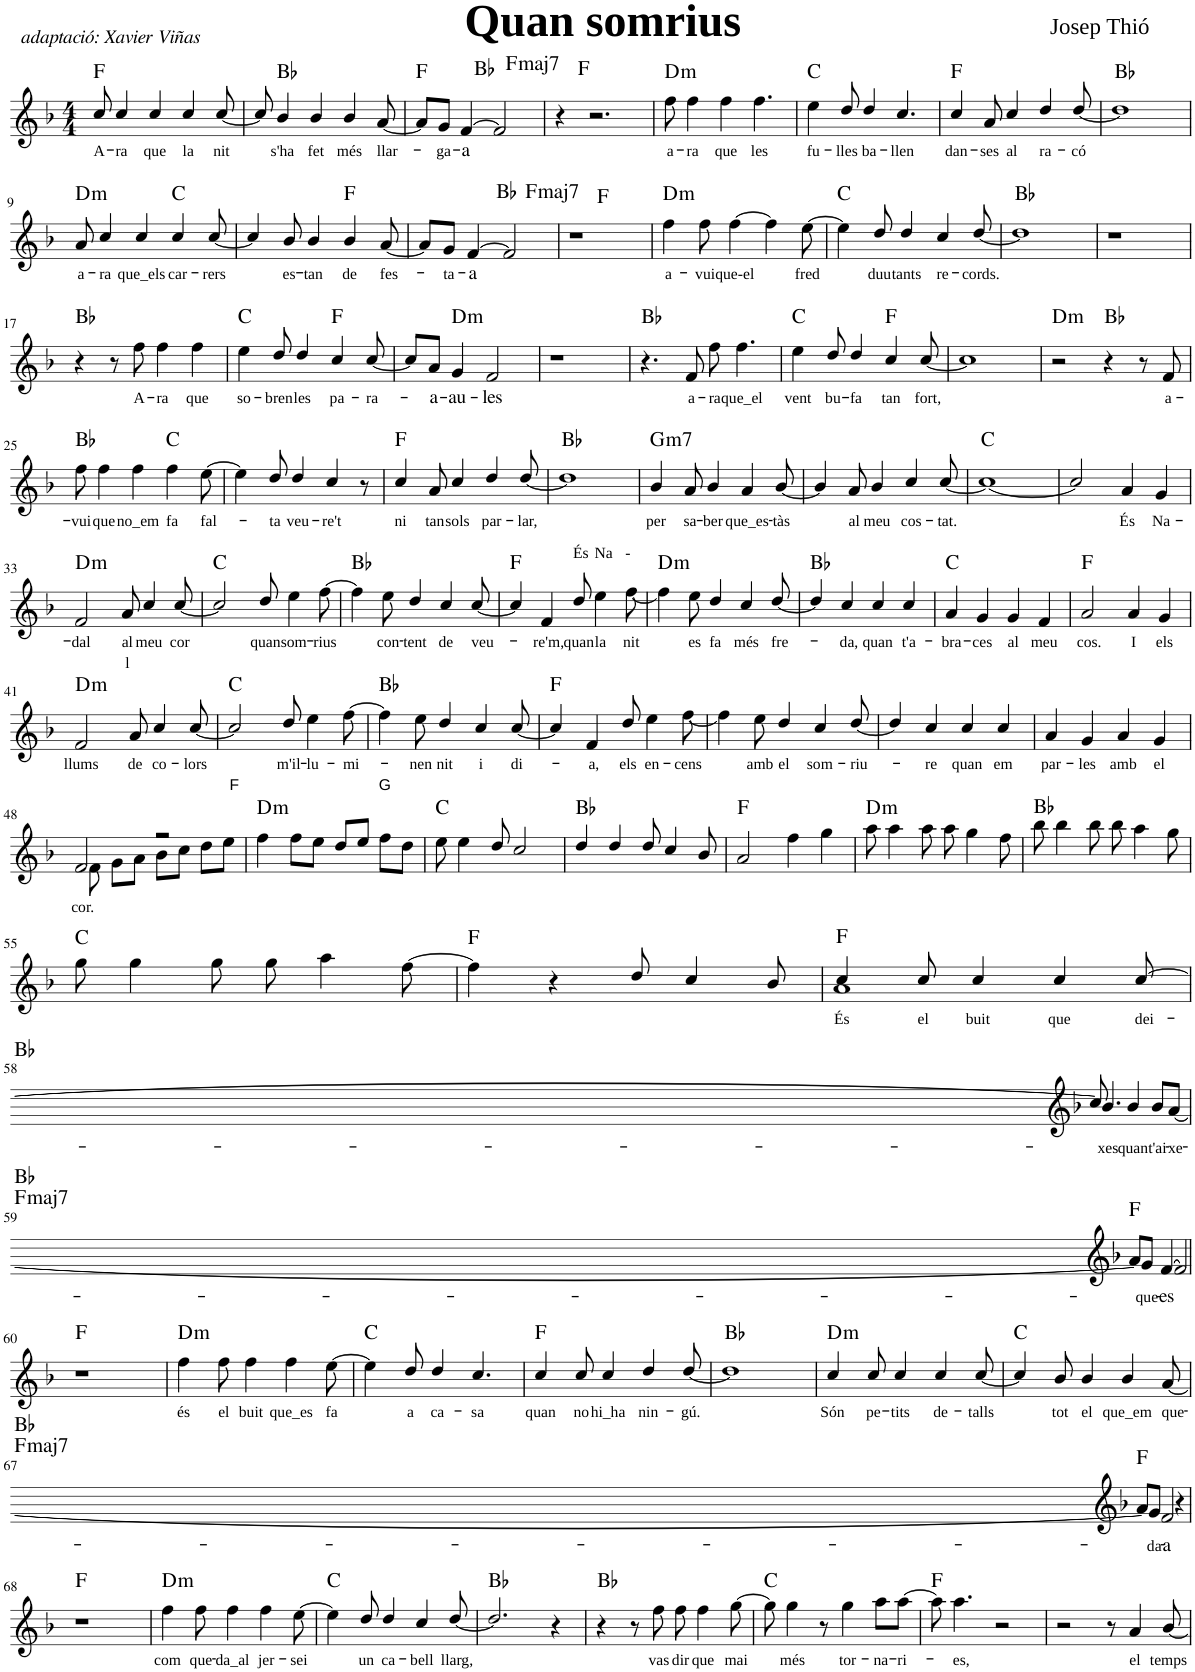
**kern	**text	**text	**harte
*part1	*part1	*part1	*part1
*staff1	*staff1	*staff1	*
*I"Instrument 1	*	*	*
*clefG2	*	*	*
*k[b-]	*	*	*
*M4/4	*	*	*
=1	=1	=1	=1
!	!LO:LY:b	!	!
8cc/	A-	.	F:maj
!	!LO:LY:b	!	!
4cc/	ra	.	.
!	!LO:LY:b	!	!
4cc/	que	.	.
!	!LO:LY:b	!	!
4cc/	la	.	.
!	!LO:LY:b	!	!
[<8cc/	nit	.	.
=2	=2	=2	=2
8cc/]	.	.	.
!	!LO:LY:b	!	!
4b-/	s'ha	.	Bb:maj
!	!LO:LY:b	!	!
4b-/	fet	.	.
!	!LO:LY:b	!	!
4b-/	més	.	.
!	!LO:LY:b	!	!
[<8a/	llar-	.	.
=3	=3	=3	=3
8a/L]	.	.	F:maj
!	!LO:LY:b	!	!
8g/J	ga-	.	.
!	!LO:LY:b	!	!
[>4f/	-a	.	.
!	!	!	!LO:H:n=1:kt=maj7
2f/]	.	.	F:maj7 Bb:maj
=4	=4	=4	=4
4r	.	.	F:maj
2.r	.	.	.
=5	=5	=5	=5
!	!LO:LY:b	!	!LO:H:kt=m
8ff\	a-	.	D:min
!	!LO:LY:b	!	!
4ff\	ra	.	.
!	!LO:LY:b	!	!
4ff\	que	.	.
!	!LO:LY:b	!	!
4.ff\	les	.	.
=6	=6	=6	=6
!	!LO:LY:b	!	!
4ee\	fu-	.	C:maj
!	!LO:LY:b	!	!
8dd/	lles	.	.
!	!LO:LY:b	!	!
4dd/	ba-	.	.
!	!LO:LY:b	!	!
4.cc/	llen	.	.
=7	=7	=7	=7
!	!LO:LY:b	!	!
4cc/	dan-	.	F:maj
!	!LO:LY:b	!	!
8a/	ses	.	.
!	!LO:LY:b	!	!
4cc/	al	.	.
!	!LO:LY:b	!	!
4dd/	ra-	.	.
!	!LO:LY:b	!	!
[<8dd/	có	.	.
=8	=8	=8	=8
1dd]	.	.	Bb:maj
!!LO:LB:g=z
=9	=9	=9	=9
!	!LO:LY:b	!	!LO:H:kt=m
8a/	a-	.	D:min
!	!LO:LY:b	!	!
4cc/	ra	.	.
!	!LO:LY:b	!	!
4cc/	que_els	.	.
!	!LO:LY:b	!	!
4cc/	car-	.	C:maj
!	!LO:LY:b	!	!
[<8cc/	rers	.	.
=10	=10	=10	=10
4cc/]	.	.	.
!	!LO:LY:b	!	!
8b-/	es-	.	.
!	!LO:LY:b	!	!
4b-/	tan	.	.
!	!LO:LY:b	!	!
4b-/	de	.	F:maj
!	!LO:LY:b	!	!
[<8a/	fes-	.	.
=11	=11	=11	=11
8a/L]	.	.	.
!	!LO:LY:b	!	!
8g/J	ta-	.	.
!	!LO:LY:b	!	!
[>4f/	-a	.	.
!	!	!	!LO:H:n=1:kt=maj7
2f/]	.	.	F:maj7 Bb:maj
=12	=12	=12	=12
1r	.	.	F:maj
=13	=13	=13	=13
!	!LO:LY:b	!	!LO:H:kt=m
4ff\	a-	.	D:min
!	!LO:LY:b	!	!
8ff\	vui	.	.
!	!LO:LY:b	!	!
[4ff\	que-el	.	.
4ff\]	.	.	.
!	!LO:LY:b	!	!
[>8ee\	fred	.	.
=14	=14	=14	=14
4ee\]	.	.	C:maj
!	!LO:LY:b	!	!
8dd/	duu	.	.
!	!LO:LY:b	!	!
4dd/	tants	.	.
!	!LO:LY:b	!	!
4cc/	re-	.	.
!	!LO:LY:b	!	!
[<8dd/	cords.	.	.
=15	=15	=15	=15
1dd]	.	.	Bb:maj
=16	=16	=16	=16
1r	.	.	.
!!LO:LB:g=z
=17	=17	=17	=17
4r	.	.	Bb:maj
8r	.	.	.
!	!LO:LY:b	!	!
8ff\	A-	.	.
!	!LO:LY:b	!	!
4ff\	ra	.	.
!	!LO:LY:b	!	!
4ff\	que	.	.
=18	=18	=18	=18
!	!LO:LY:b	!	!
4ee\	so-	.	C:maj
!	!LO:LY:b	!	!
8dd/	bren	.	.
!	!LO:LY:b	!	!
4dd/	les	.	.
!	!LO:LY:b	!	!
4cc/	pa-	.	F:maj
!	!LO:LY:b	!	!
[<8cc/	ra-	.	.
=19	=19	=19	=19
8cc/L]	.	.	.
!	!LO:LY:b	!	!
8a/J	-a-	.	.
!	!LO:LY:b	!	!LO:H:kt=m
4g/	-au-	.	D:min
!	!LO:LY:b	!	!
2f/	-les	.	.
=20	=20	=20	=20
1r	.	.	.
=21	=21	=21	=21
4.r	.	.	Bb:maj
!	!LO:LY:b	!	!
8f/	a-	.	.
!	!LO:LY:b	!	!
8ff\	ra	.	.
!	!LO:LY:b	!	!
4.ff\	que_el	.	.
=22	=22	=22	=22
!	!LO:LY:b	!	!
4ee\	vent	.	C:maj
!	!LO:LY:b	!	!
8dd/	bu-	.	.
!	!LO:LY:b	!	!
4dd/	fa	.	.
!	!LO:LY:b	!	!
4cc/	tan	.	F:maj
!	!LO:LY:b	!	!
[<8cc/	fort,	.	.
=23	=23	=23	=23
1cc]	.	.	.
=24	=24	=24	=24
!	!	!	!LO:H:kt=m
2r	.	.	D:min
4r	.	.	Bb:maj
8r	.	.	.
!	!LO:LY:b	!	!
8f/	a-	.	.
!!LO:LB:g=z
=25	=25	=25	=25
!	!LO:LY:b	!	!
8ff\	vui	.	Bb:maj
!	!LO:LY:b	!	!
4ff\	que	.	.
!	!LO:LY:b	!	!
4ff\	no_em	.	.
!	!LO:LY:b	!	!
4ff\	fa	.	C:maj
!	!LO:LY:b	!	!
[>8ee\	fal-	.	.
=26	=26	=26	=26
4ee\]	.	.	.
!	!LO:LY:b	!	!
8dd/	ta	.	.
!	!LO:LY:b	!	!
4dd/	veu-	.	.
!	!LO:LY:b	!	!
4cc/	re't	.	.
8r	.	.	.
=27	=27	=27	=27
!	!LO:LY:b	!	!
4cc/	ni	.	F:maj
!	!LO:LY:b	!	!
8a/	tan	.	.
!	!LO:LY:b	!	!
4cc/	sols	.	.
!	!LO:LY:b	!	!
4dd/	par-	.	.
!	!LO:LY:b	!	!
[<8dd/	lar,	.	.
=28	=28	=28	=28
1dd]	.	.	Bb:maj
=29	=29	=29	=29
!	!LO:LY:b	!	!LO:H:kt=m7
4b-/	per	.	G:min7
!	!LO:LY:b	!	!
8a/	sa-	.	.
!	!LO:LY:b	!	!
4b-/	ber	.	.
!	!LO:LY:b	!	!
4a/	que_es-	.	.
!	!LO:LY:b	!	!
[<8b-/	tàs	.	.
=30	=30	=30	=30
4b-/]	.	.	.
!	!LO:LY:b	!	!
8a/	al	.	.
!	!LO:LY:b	!	!
4b-/	meu	.	.
!	!LO:LY:b	!	!
4cc/	cos-	.	.
!	!LO:LY:b	!	!
[<8cc/	tat.	.	.
=31	=31	=31	=31
1cc_	.	.	C:maj
=32	=32	=32	=32
2cc/]	.	.	.
!	!LO:LY:b	!	!
4a/	És	.	.
!	!LO:LY:b	!	!
4g/	Na-	.	.
!!LO:LB:g=z
=33	=33	=33	=33
!	!LO:LY:b	!	!LO:H:kt=m
2f/	dal	.	D:min
!	!LO:LY:b	!LO:LY:b	!
8a/	al	l	.
!	!LO:LY:b	!	!
4cc/	meu	.	.
!	!LO:LY:b	!	!
[<8cc/	cor	.	.
=34	=34	=34	=34
2cc/]	.	.	C:maj
!	!LO:LY:b	!	!
8dd/	quan	.	.
!	!LO:LY:b	!	!
4ee\	som-	.	.
!	!LO:LY:b	!	!
[>8ff\	rius	.	.
=35	=35	=35	=35
4ff\]	.	.	Bb:maj
!	!LO:LY:b	!	!
8ee\	con-	.	.
!	!LO:LY:b	!	!
4dd/	tent	.	.
!	!LO:LY:b	!	!
4cc/	de	.	.
!	!LO:LY:b	!	!
[<8cc/	veu-	.	.
=36	=36	=36	=36
4cc/]	.	.	F:maj
!	!LO:LY:b	!	!
4f/	re'm,	.	.
!LO:TX:a:t=És	!	!	!
!	!LO:LY:b	!	!
8dd/	quan	.	.
!LO:TX:a:t=Na	!	!	!
!	!LO:LY:b	!	!
4ee\	la	.	.
!LO:TX:a:t=-	!	!	!
!	!LO:LY:b	!	!
[<8ff\	nit	.	.
=37	=37	=37	=37
!	!	!	!LO:H:kt=m
4ff\]	.	.	D:min
!	!LO:LY:b	!	!
8ee\	es	.	.
!	!LO:LY:b	!	!
4dd/	fa	.	.
!	!LO:LY:b	!	!
4cc/	més	.	.
!	!LO:LY:b	!	!
[<8dd/	fre-	.	.
=38	=38	=38	=38
4dd/]	.	.	Bb:maj
!	!LO:LY:b	!	!
4cc/	da,	.	.
!	!LO:LY:b	!	!
4cc/	quan	.	.
!	!LO:LY:b	!	!
4cc/	t'a-	.	.
=39	=39	=39	=39
!	!LO:LY:b	!	!
4a/	bra-	.	C:maj
!	!LO:LY:b	!	!
4g/	ces	.	.
!	!LO:LY:b	!	!
4g/	al	.	.
!	!LO:LY:b	!	!
4f/	meu	.	.
=40	=40	=40	=40
!	!LO:LY:b	!	!
2a/	cos.	.	F:maj
!	!LO:LY:b	!	!
4a/	I	.	.
!	!LO:LY:b	!	!
4g/	els	.	.
!!LO:LB:g=z
=41	=41	=41	=41
!	!LO:LY:b	!	!LO:H:kt=m
2f/	llums	.	D:min
!	!LO:LY:b	!	!
8a/	de	.	.
!	!LO:LY:b	!	!
4cc/	co-	.	.
!	!LO:LY:b	!	!
[<8cc/	lors	.	.
=42	=42	=42	=42
!	!	!LO:LY:b	!
2cc/]	.	F	C:maj
!	!LO:LY:b	!	!
8dd/	m'il-	.	.
!	!LO:LY:b	!	!
4ee\	lu-	.	.
!	!LO:LY:b	!	!
[>8ff\	mi-	.	.
=43	=43	=43	=43
!	!	!LO:LY:b	!
4ff\]	.	G	Bb:maj
!	!LO:LY:b	!	!
8ee\	nen	.	.
!	!LO:LY:b	!	!
4dd/	nit	.	.
!	!LO:LY:b	!	!
4cc/	i	.	.
!	!LO:LY:b	!	!
[<8cc/	di-	.	.
=44	=44	=44	=44
4cc/]	.	.	F:maj
!	!LO:LY:b	!	!
4f/	a,	.	.
!	!LO:LY:b	!	!
8dd/	els	.	.
!	!LO:LY:b	!	!
4ee\	en-	.	.
!	!LO:LY:b	!	!
[<8ff\	cens	.	.
=45	=45	=45	=45
4ff\]	.	.	.
!	!LO:LY:b	!	!
8ee\	amb	.	.
!	!LO:LY:b	!	!
4dd/	el	.	.
!	!LO:LY:b	!	!
4cc/	som-	.	.
!	!LO:LY:b	!	!
[<8dd/	riu-	.	.
=46	=46	=46	=46
4dd/]	.	.	.
!	!LO:LY:b	!	!
4cc/	re	.	.
!	!LO:LY:b	!	!
4cc/	quan	.	.
!	!LO:LY:b	!	!
4cc/	em	.	.
=47	=47	=47	=47
!	!LO:LY:b	!	!
4a/	par-	.	.
!	!LO:LY:b	!	!
4g/	les	.	.
!	!LO:LY:b	!	!
4a/	amb	.	.
!	!LO:LY:b	!	!
4g/	el	.	.
!!LO:LB:g=z
=48	=48	=48	=48
!	!LO:LY:b	!	!
*^	*	*	*
2f/	8ryy	cor.	.	.
.	8f\	.	.	.
.	8g\L	.	.	.
.	8a\J	.	.	.
2r	8b-\L	.	.	.
.	8cc\J	.	.	.
.	8dd\L	.	.	.
.	8ee\J	.	.	.
=49	=49	=49	=49	=49
!	!	!	!	!LO:H:kt=m
*v	*v	*	*	*
4ff\	.	.	D:min
8ff\L	.	.	.
8ee\J	.	.	.
8dd/L	.	.	.
8ee/J	.	.	.
8ff\L	.	.	.
8dd\J	.	.	.
=50	=50	=50	=50
8ee\	.	.	C:maj
4ee\	.	.	.
8dd/	.	.	.
2cc/	.	.	.
=51	=51	=51	=51
4dd/	.	.	Bb:maj
4dd/	.	.	.
8dd/	.	.	.
4cc/	.	.	.
8b-/	.	.	.
=52	=52	=52	=52
2a/	.	.	F:maj
4ff\	.	.	.
4gg\	.	.	.
=53	=53	=53	=53
!	!	!	!LO:H:kt=m
8aa\	.	.	D:min
4aa\	.	.	.
8aa\	.	.	.
8aa\	.	.	.
4gg\	.	.	.
8ff\	.	.	.
=54	=54	=54	=54
8bb-\	.	.	Bb:maj
4bb-\	.	.	.
8bb-\	.	.	.
8bb-\	.	.	.
4aa\	.	.	.
8gg\	.	.	.
!!LO:LB:g=z
=55	=55	=55	=55
8gg\	.	.	C:maj
4gg\	.	.	.
8gg\	.	.	.
8gg\	.	.	.
4aa\	.	.	.
[>8ff\	.	.	.
=56	=56	=56	=56
4ff\]	.	.	F:maj
4r	.	.	.
8dd/	.	.	.
4cc/	.	.	.
8b-/	.	.	.
=57	=57	=57	=57
!	!LO:LY:b	!	!
*^	*	*	*
4cc/	1a	És	.	F:maj
!	!	!LO:LY:b	!	!
8cc/	.	el	.	.
!	!	!LO:LY:b	!	!
4cc/	.	buit	.	.
!	!	!LO:LY:b	!	!
4cc/	.	que	.	.
!	!	!LO:LY:b	!	!
[>8cc/	.	dei-	.	.
*v	*v	*	*	*
!!LO:LB:g=z
=58	=58	=58	=58
8cc/]	.	.	.
!	!LO:LY:b	!	!
4.b-/	xes	.	.
!	!LO:LY:b	!	!
4b-/	quan	.	.
!	!LO:LY:b	!	!
8b-/L	t'ai-	.	.
!	!LO:LY:b	!	!
[<8a/J	xe-	.	.
!!LO:LB:g=z
=59	=59	=59	=59
8a/L]	.	.	F:maj
!	!LO:LY:b	!	!
8g/J	que-	.	.
!	!LO:LY:b	!	!
[>4f/	-es	.	.
2f/]	.	.	.
!!LO:LB:g=z
=60	=60	=60	=60
1r	.	.	F:maj
=61	=61	=61	=61
!	!LO:LY:b	!	!LO:H:kt=m
4ff\	és	.	D:min
!	!LO:LY:b	!	!
8ff\	el	.	.
!	!LO:LY:b	!	!
4ff\	buit	.	.
!	!LO:LY:b	!	!
4ff\	que_es	.	.
!	!LO:LY:b	!	!
[>8ee\	fa	.	.
=62	=62	=62	=62
4ee\]	.	.	C:maj
!	!LO:LY:b	!	!
8dd/	a	.	.
!	!LO:LY:b	!	!
4dd/	ca-	.	.
!	!LO:LY:b	!	!
4.cc/	sa	.	.
=63	=63	=63	=63
!	!LO:LY:b	!	!
4cc/	quan	.	F:maj
!	!LO:LY:b	!	!
8cc/	no	.	.
!	!LO:LY:b	!	!
4cc/	hi_ha	.	.
!	!LO:LY:b	!	!
4dd/	nin-	.	.
!	!LO:LY:b	!	!
[<8dd/	gú.	.	.
=64	=64	=64	=64
1dd]	.	.	Bb:maj
=65	=65	=65	=65
!	!LO:LY:b	!	!LO:H:kt=m
4cc/	Són	.	D:min
!	!LO:LY:b	!	!
8cc/	pe-	.	.
!	!LO:LY:b	!	!
4cc/	tits	.	.
!	!LO:LY:b	!	!
4cc/	de-	.	.
!	!LO:LY:b	!	!
[<8cc/	talls	.	.
=66	=66	=66	=66
4cc/]	.	.	C:maj
!	!LO:LY:b	!	!
8b-/	tot	.	.
!	!LO:LY:b	!	!
4b-/	el	.	.
!	!LO:LY:b	!	!
4b-/	que_em	.	.
!	!LO:LY:b	!	!
[<8a/	que-	.	.
!!LO:LB:g=z
=67	=67	=67	=67
8a/L]	.	.	F:maj
!	!LO:LY:b	!	!
8g/J	da-	.	.
!	!LO:LY:b	!	!
2f/	-a	.	.
4r	.	.	.
!!LO:LB:g=z
=68	=68	=68	=68
1r	.	.	F:maj
=69	=69	=69	=69
!	!LO:LY:b	!	!LO:H:kt=m
4ff\	com	.	D:min
!	!LO:LY:b	!	!
8ff\	que-	.	.
!	!LO:LY:b	!	!
4ff\	da_al	.	.
!	!LO:LY:b	!	!
4ff\	jer-	.	.
!	!LO:LY:b	!	!
[>8ee\	sei	.	.
=70	=70	=70	=70
4ee\]	.	.	C:maj
!	!LO:LY:b	!	!
8dd/	un	.	.
!	!LO:LY:b	!	!
4dd/	ca-	.	.
!	!LO:LY:b	!	!
4cc/	bell	.	.
!	!LO:LY:b	!	!
[<8dd/	llarg,	.	.
=71	=71	=71	=71
2.dd/]	.	.	Bb:maj
4r	.	.	.
=72	=72	=72	=72
4r	.	.	Bb:maj
8r	.	.	.
!	!LO:LY:b	!	!
8ff\	vas	.	.
!	!LO:LY:b	!	!
8ff\	dir	.	.
!	!LO:LY:b	!	!
4ff\	que	.	.
!	!LO:LY:b	!	!
[>8gg\	mai	.	.
=73	=73	=73	=73
8gg\]	.	.	C:maj
!	!LO:LY:b	!	!
4gg\	més	.	.
8r	.	.	.
!	!LO:LY:b	!	!
4gg\	tor-	.	.
!	!LO:LY:b	!	!
8aa\L	na-	.	.
!	!LO:LY:b	!	!
[>8aa\J	ri-	.	.
=74	=74	=74	=74
8aa\]	.	.	F:maj
!	!LO:LY:b	!	!
4.aa\	es,	.	.
2r	.	.	.
=75	=75	=75	=75
2r	.	.	.
8r	.	.	.
!	!LO:LY:b	!	!
4a/	el	.	.
!	!LO:LY:b	!	!
[<8b-/	temps	.	.
=	=	=	=
*-	*-	*-	*-
